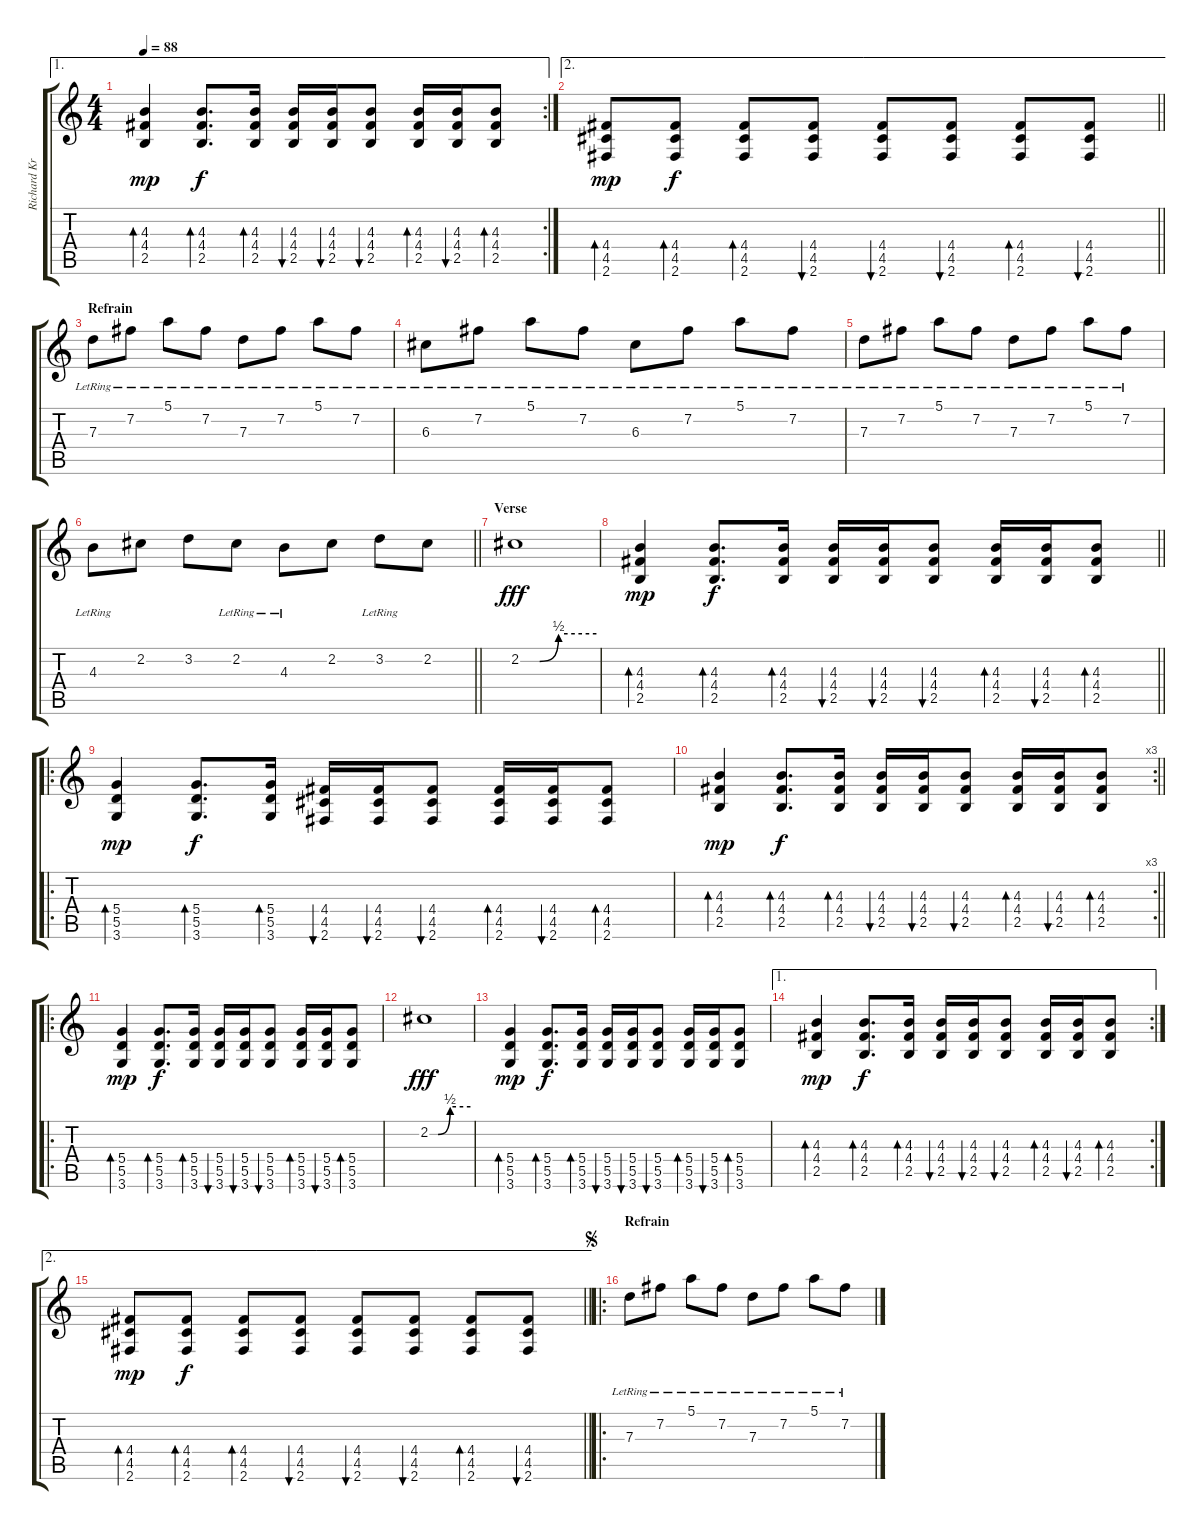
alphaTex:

\track ("Richard Kruspe" "Richard Kr") {instrument electricguitarjazz}
\staff {score tabs}
\tuning (E4 B3 G3 D3 A2 E2) {hide}
\ae 1
\rc 2
\ts (4 4)
\tempo 88
\clef g2
\ks c
(4.3 4.4 2.5).4{bd 60 dy mp} (4.3 4.4 2.5).8{d bd 60 dy f} (4.3 4.4 2.5).16{bd 60} (4.3 4.4 2.5).16{bu 60} (4.3 4.4 2.5).16{bu 60} (4.3 4.4 2.5).8{bu 60} (4.3 4.4 2.5).16{bd 60} (4.3 4.4 2.5).16{bu 60} (4.3 4.4 2.5).8{bd 60} |
\ae 2
\barLineRight lightlight
(4.4 4.5 2.6).8{bd 60 dy mp} (4.4 4.5 2.6).8{bd 60 dy f} (4.4 4.5 2.6).8{bd 60} (4.4 4.5 2.6).8{bu 60} (4.4 4.5 2.6).8{bu 60} (4.4 4.5 2.6).8{bu 60} (4.4 4.5 2.6).8{bd 60} (4.4 4.5 2.6).8{bu 60} |
\section ("" "Refrain")
7.3{lr}.8 7.2{lr}.8 5.1{lr}.8 7.2{lr}.8 7.3{lr}.8 7.2{lr}.8 5.1{lr}.8 7.2{lr}.8 |
6.3{lr}.8 7.2{lr}.8 5.1{lr}.8 7.2{lr}.8 6.3{lr}.8 7.2{lr}.8 5.1{lr}.8 7.2{lr}.8 |
7.3{lr}.8 7.2{lr}.8 5.1{lr}.8 7.2{lr}.8 7.3{lr}.8 7.2{lr}.8 5.1{lr}.8 7.2{lr}.8 |
\barLineRight lightlight
4.3{lr}.8 2.2.8 3.2.8 2.2{lr}.8 4.3{lr}.8 2.2.8 3.2{lr}.8 2.2.8 |
\section ("" "Verse")
2.2{be (custom 0 0 15 0 30 2 60 2)}.1{dy fff volume 15} |
\barLineRight lightlight
(4.3 4.4 2.5).4{bd 60 dy mp} (4.3 4.4 2.5).8{d bd 60 dy f} (4.3 4.4 2.5).16{bd 60} (4.3 4.4 2.5).16{bu 60} (4.3 4.4 2.5).16{bu 60} (4.3 4.4 2.5).8{bu 60} (4.3 4.4 2.5).16{bd 60} (4.3 4.4 2.5).16{bu 60} (4.3 4.4 2.5).8{bd 60} |
\ro
(5.4 5.5 3.6).4{bd 60 dy mp} (5.4 5.5 3.6).8{d bd 60 dy f} (5.4 5.5 3.6).16{bd 60} (4.4 4.5 2.6).16{bu 60} (4.4 4.5 2.6).16{bu 60} (4.4 4.5 2.6).8{bu 60} (4.4 4.5 2.6).16{bd 60} (4.4 4.5 2.6).16{bu 60} (4.4 4.5 2.6).8{bd 60} |
\rc 3
\barLineRight lightlight
(4.3 4.4 2.5).4{bd 60 dy mp} (4.3 4.4 2.5).8{d bd 60 dy f} (4.3 4.4 2.5).16{bd 60} (4.3 4.4 2.5).16{bu 60} (4.3 4.4 2.5).16{bu 60} (4.3 4.4 2.5).8{bu 60} (4.3 4.4 2.5).16{bd 60} (4.3 4.4 2.5).16{bu 60} (4.3 4.4 2.5).8{bd 60} |
\ro
(5.4 5.5 3.6).4{bd 60 dy mp} (5.4 5.5 3.6).8{d bd 60 dy f} (5.4 5.5 3.6).16{bd 60} (5.4 5.5 3.6).16{bu 60} (5.4 5.5 3.6).16{bu 60} (5.4 5.5 3.6).8{bu 60} (5.4 5.5 3.6).16{bd 60} (5.4 5.5 3.6).16{bu 60} (5.4 5.5 3.6).8{bd 60} |
2.2{be (custom 0 0 12 0 30 2 60 2)}.1{dy fff volume 16} |
(5.4 5.5 3.6).4{bd 60 dy mp} (5.4 5.5 3.6).8{d bd 60 dy f} (5.4 5.5 3.6).16{bd 60} (5.4 5.5 3.6).16{bu 60} (5.4 5.5 3.6).16{bu 60} (5.4 5.5 3.6).8{bu 60} (5.4 5.5 3.6).16{bd 60} (5.4 5.5 3.6).16{bu 60} (5.4 5.5 3.6).8{bd 60} |
\ae 1
\rc 2
(4.3 4.4 2.5).4{bd 60 dy mp} (4.3 4.4 2.5).8{d bd 60 dy f} (4.3 4.4 2.5).16{bd 60} (4.3 4.4 2.5).16{bu 60} (4.3 4.4 2.5).16{bu 60} (4.3 4.4 2.5).8{bu 60} (4.3 4.4 2.5).16{bd 60} (4.3 4.4 2.5).16{bu 60} (4.3 4.4 2.5).8{bd 60} |
\ae 2
\barLineRight lightlight
(4.4 4.5 2.6).8{bd 60 dy mp} (4.4 4.5 2.6).8{bd 60 dy f} (4.4 4.5 2.6).8{bd 60} (4.4 4.5 2.6).8{bu 60} (4.4 4.5 2.6).8{bu 60} (4.4 4.5 2.6).8{bu 60} (4.4 4.5 2.6).8{bd 60} (4.4 4.5 2.6).8{bu 60} |
\ro
\section ("" "Refrain")
\jump segno
7.3{lr}.8 7.2{lr}.8 5.1{lr}.8 7.2{lr}.8 7.3{lr}.8 7.2{lr}.8 5.1{lr}.8 7.2{lr}.8
